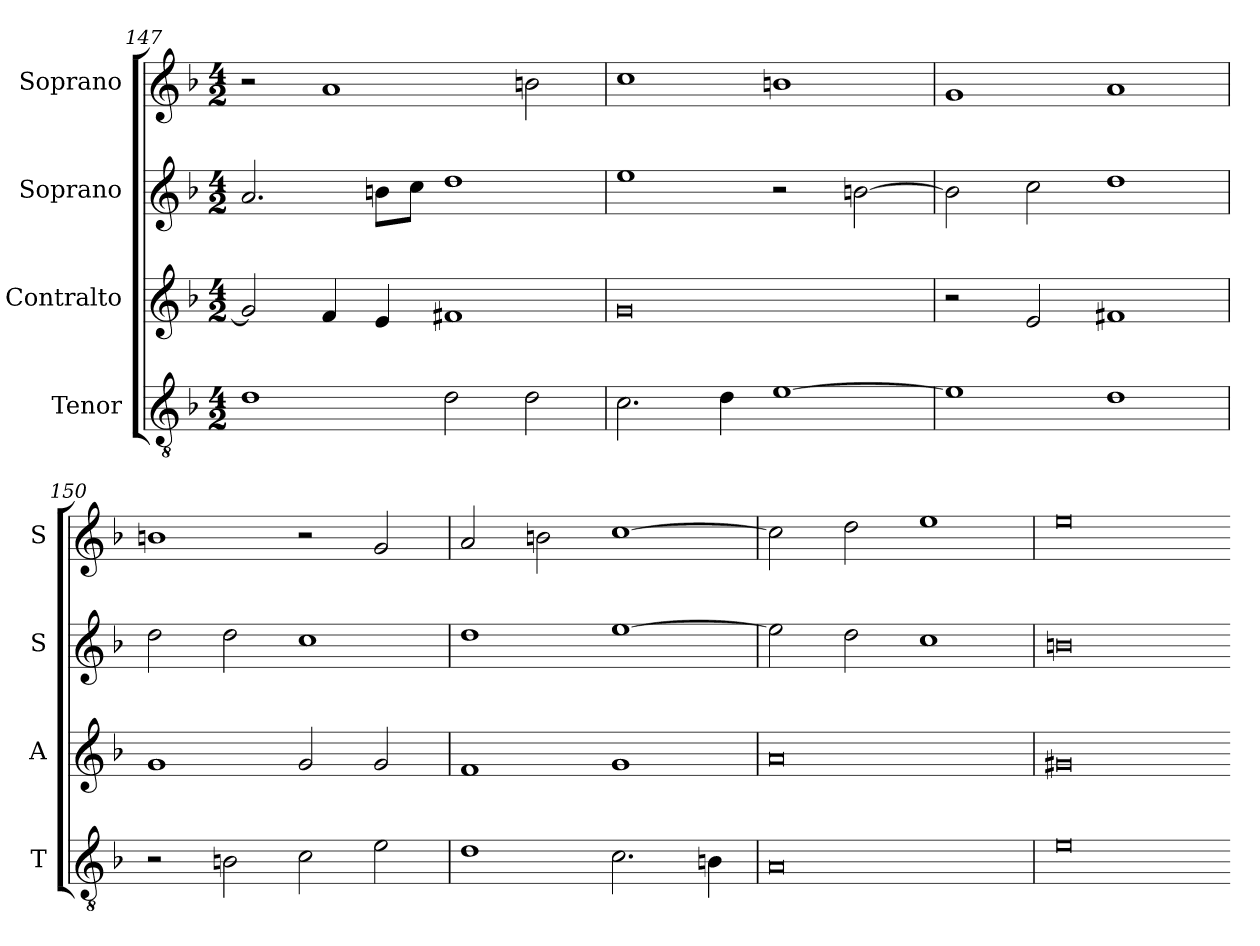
**kern	**kern	**kern	**kern
*part4	*part3	*part2	*part1
*staff4	*staff3	*staff2	*staff1
*I"Tenor	*I"Contralto	*I"Soprano	*I"Soprano
*I'T	*I'A	*I'S	*I'S
*clefGv2	*clefG2	*clefG2	*clefG2
*k[b-]	*k[b-]	*k[b-]	*k[b-]
*M4/2	*M4/2	*M4/2	*M4/2
=147	=147	=147	=147
1d	2g]	2.a	2r
.	4f	.	1a
.	4e	8bn\L	.
.	.	8cc\J	.
2d	1f#X	1dd	.
2d	.	.	2bn
=148	=148	=148	=148
2.c	0g	1ee	1cc
4d	.	.	.
[1e	.	2r	1bn
.	.	[2bn	.
=149	=149	=149	=149
1e]	2r	2b]	1g
.	2e	2cc	.
1d	1f#X	1dd	1a
=150	=150	=150	=150
2r	1g	2dd	1bn
2Bn	.	2dd	.
2c	2g	1cc	2r
2e	2g	.	2g
=151	=151	=151	=151
1d	1f	1dd	2a
.	.	.	2bn
2.c	1g	[1ee	[1cc
4Bn	.	.	.
=152	=152	=152	=152
0A	0a	2ee]	2cc]
.	.	2dd	2dd
.	.	1cc	1ee
=153	=153	=153	=153
0e	0g#X	0bn	0ee
=-	=-	=-	=-
*-	*-	*-	*-
